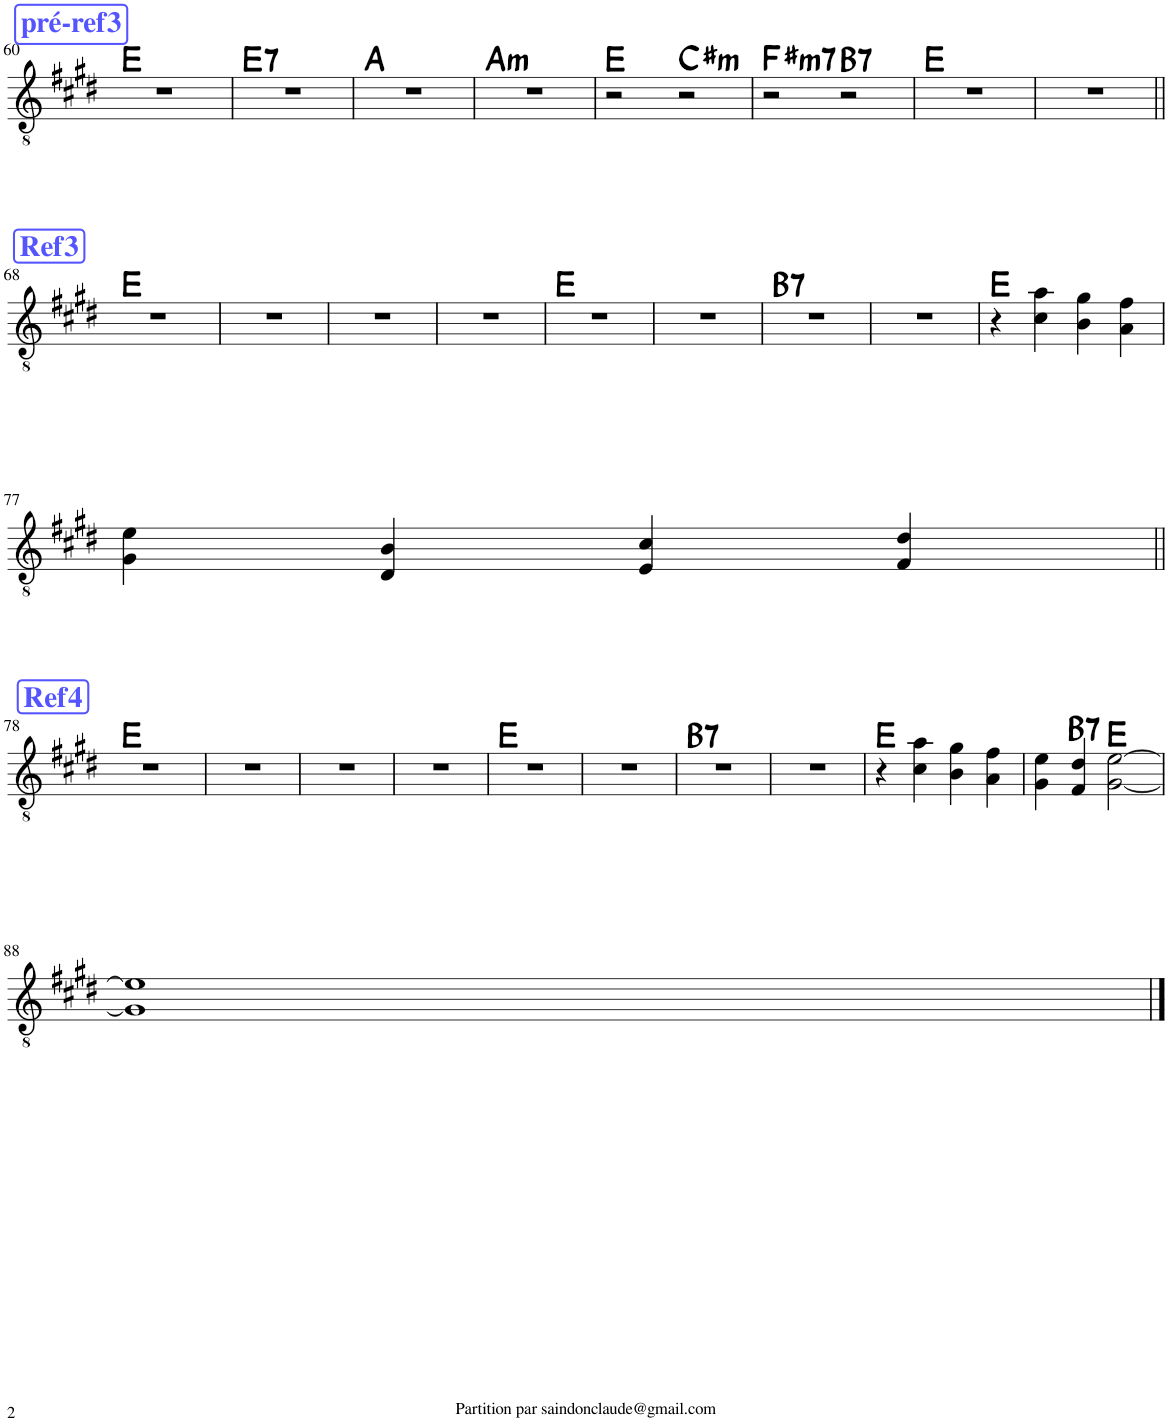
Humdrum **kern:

**kern	**harte
*part1	*part1
*staff1	*
*I"Classical Guitar	*
*I'Guit.	*
!!LO:PB:g=z
*clefGv2	*
*k[f#c#g#d#]	*
*M4/4	*
!!LO:REH:place=s1:a:B:cj:color=#5555FF:fs=14:t=pré-ref3
=60	=60
1r	E:maj
=61	=61
!	!LO:H:kt=7
1r	E:7
=62	=62
1r	A:maj
=63	=63
!	!LO:H:kt=m
1r	A:min
=64	=64
2r	E:maj
!	!LO:H:kt=m
2r	C#:min
=65	=65
!	!LO:H:kt=m7
2r	F#:min7
!	!LO:H:kt=7
2r	B:7
=66	=66
1r	E:maj
=67	=67
1r	.
!!LO:LB:g=z
!!LO:REH:place=s1:a:B:cj:color=#5555FF:fs=14:t=Ref3
=68||	=68||
1r	E:maj
=69	=69
1r	.
=70	=70
1r	.
=71	=71
1r	.
=72	=72
1r	E:maj
=73	=73
1r	.
=74	=74
!	!LO:H:kt=7
1r	B:7
=75	=75
1r	.
=76	=76
4r	E:maj
4c#\ 4a\	.
4B\ 4g#\	.
4A\ 4f#\	.
!!LO:LB:g=z
=77	=77
4G#\ 4e\	.
4D#/ 4B/	.
4E/ 4c#/	.
4F#/ 4d#/	.
!!LO:LB:g=z
!!LO:REH:place=s1:a:B:cj:color=#5555FF:fs=14:t=Ref4
=78||	=78||
1r	E:maj
=79	=79
1r	.
=80	=80
1r	.
=81	=81
1r	.
=82	=82
1r	E:maj
=83	=83
1r	.
=84	=84
!	!LO:H:kt=7
1r	B:7
=85	=85
1r	.
=86	=86
4r	E:maj
4c#\ 4a\	.
4B\ 4g#\	.
4A\ 4f#\	.
=87	=87
4G#\ 4e\	.
!	!LO:H:kt=7
4F#/ 4d#/	B:7
[2G#\ [2e\	E:maj
!!LO:LB:g=z
=88	=88
1G#] 1e]	.
==	==
*-	*-
